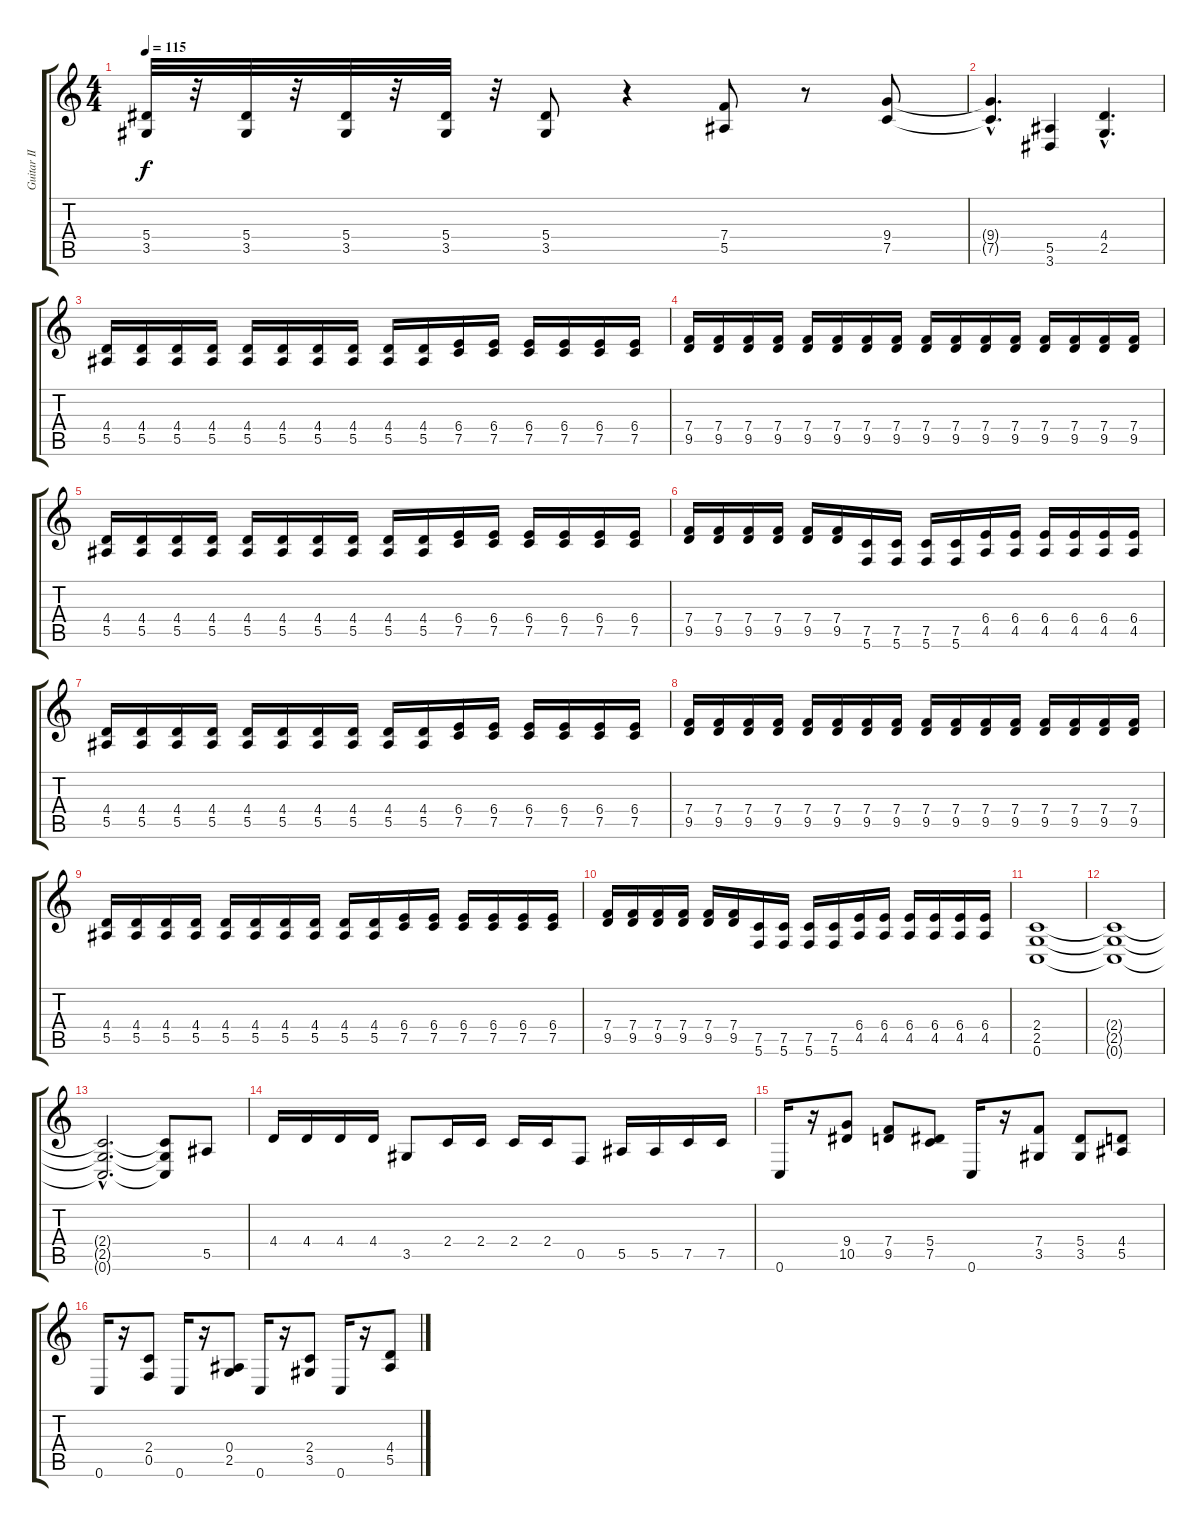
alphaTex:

\track ("Guitar II" "Guitar II") {instrument distortionguitar}
\staff {score tabs}
\tuning (C4 G3 Eb3 Bb2 F2 C2) {hide}
\ts (4 4)
\tempo 115
\clef g2
\ks c
(5.4 3.5).32{dy f} r.32 (5.4 3.5).32 r.32 (5.4 3.5).32 r.32 (5.4 3.5).32 r.32 (5.4 3.5).8 r.4 (7.4 5.5).8 r.8 (9.4 7.5).8 |
(9.4{hac t} 7.5{hac t}).4{d} (5.5 3.6).4 (4.4{hac} 2.5{hac}).4{d} |
(4.4 5.5).16 (4.4 5.5).16 (4.4 5.5).16 (4.4 5.5).16 (4.4 5.5).16 (4.4 5.5).16 (4.4 5.5).16 (4.4 5.5).16 (4.4 5.5).16 (4.4 5.5).16 (6.4 7.5).16 (6.4 7.5).16 (6.4 7.5).16 (6.4 7.5).16 (6.4 7.5).16 (6.4 7.5).16 |
(7.4 9.5).16 (7.4 9.5).16 (7.4 9.5).16 (7.4 9.5).16 (7.4 9.5).16 (7.4 9.5).16 (7.4 9.5).16 (7.4 9.5).16 (7.4 9.5).16 (7.4 9.5).16 (7.4 9.5).16 (7.4 9.5).16 (7.4 9.5).16 (7.4 9.5).16 (7.4 9.5).16 (7.4 9.5).16 |
(4.4 5.5).16 (4.4 5.5).16 (4.4 5.5).16 (4.4 5.5).16 (4.4 5.5).16 (4.4 5.5).16 (4.4 5.5).16 (4.4 5.5).16 (4.4 5.5).16 (4.4 5.5).16 (6.4 7.5).16 (6.4 7.5).16 (6.4 7.5).16 (6.4 7.5).16 (6.4 7.5).16 (6.4 7.5).16 |
(7.4 9.5).16 (7.4 9.5).16 (7.4 9.5).16 (7.4 9.5).16 (7.4 9.5).16 (7.4 9.5).16 (7.5 5.6).16 (7.5 5.6).16 (7.5 5.6).16 (7.5 5.6).16 (6.4 4.5).16 (6.4 4.5).16 (6.4 4.5).16 (6.4 4.5).16 (6.4 4.5).16 (6.4 4.5).16 |
(4.4 5.5).16 (4.4 5.5).16 (4.4 5.5).16 (4.4 5.5).16 (4.4 5.5).16 (4.4 5.5).16 (4.4 5.5).16 (4.4 5.5).16 (4.4 5.5).16 (4.4 5.5).16 (6.4 7.5).16 (6.4 7.5).16 (6.4 7.5).16 (6.4 7.5).16 (6.4 7.5).16 (6.4 7.5).16 |
(7.4 9.5).16 (7.4 9.5).16 (7.4 9.5).16 (7.4 9.5).16 (7.4 9.5).16 (7.4 9.5).16 (7.4 9.5).16 (7.4 9.5).16 (7.4 9.5).16 (7.4 9.5).16 (7.4 9.5).16 (7.4 9.5).16 (7.4 9.5).16 (7.4 9.5).16 (7.4 9.5).16 (7.4 9.5).16 |
(4.4 5.5).16 (4.4 5.5).16 (4.4 5.5).16 (4.4 5.5).16 (4.4 5.5).16 (4.4 5.5).16 (4.4 5.5).16 (4.4 5.5).16 (4.4 5.5).16 (4.4 5.5).16 (6.4 7.5).16 (6.4 7.5).16 (6.4 7.5).16 (6.4 7.5).16 (6.4 7.5).16 (6.4 7.5).16 |
(7.4 9.5).16 (7.4 9.5).16 (7.4 9.5).16 (7.4 9.5).16 (7.4 9.5).16 (7.4 9.5).16 (7.5 5.6).16 (7.5 5.6).16 (7.5 5.6).16 (7.5 5.6).16 (6.4 4.5).16 (6.4 4.5).16 (6.4 4.5).16 (6.4 4.5).16 (6.4 4.5).16 (6.4 4.5).16 |
(2.4 2.5 0.6).1 |
(2.4{t} 2.5{t} 0.6{t}).1 |
(2.4{hac t} 2.5{hac t} 0.6{hac t}).2{d} (2.4{t} 2.5{t} 0.6{t}).8 5.5.8 |
4.4.16 4.4.16 4.4.16 4.4.16 3.5.8 2.4.16 2.4.16 2.4.16 2.4.16 0.5.8 5.5.16 5.5.16 7.5.16 7.5.16 |
0.6.16 r.16 (9.4 10.5).8 (7.4 9.5).8 (5.4 7.5).8 0.6.16 r.16 (7.4 3.5).8 (5.4 3.5).8 (4.4 5.5).8 |
0.6.16 r.16 (2.4 0.5).8 0.6.16 r.16 (0.4 2.5).8 0.6.16 r.16 (2.4 3.5).8 0.6.16 r.16 (4.4 5.5).8
